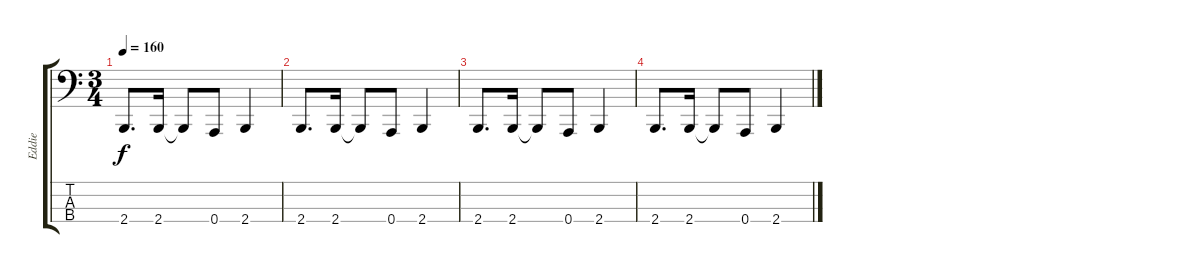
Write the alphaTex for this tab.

\track ("Eddie" "Eddie") {instrument electricbasspick}
\staff {score tabs}
\tuning (D2 A1 E1 A0) {hide}
\ts (3 4)
\tempo 160
\clef f4
\ks c
2.4.8{d dy f} 2.4.16 2.4{t}.8 0.4.8 2.4.4 |
2.4.8{d} 2.4.16 2.4{t}.8 0.4.8 2.4.4 |
2.4.8{d} 2.4.16 2.4{t}.8 0.4.8 2.4.4 |
2.4.8{d} 2.4.16 2.4{t}.8 0.4.8 2.4.4
